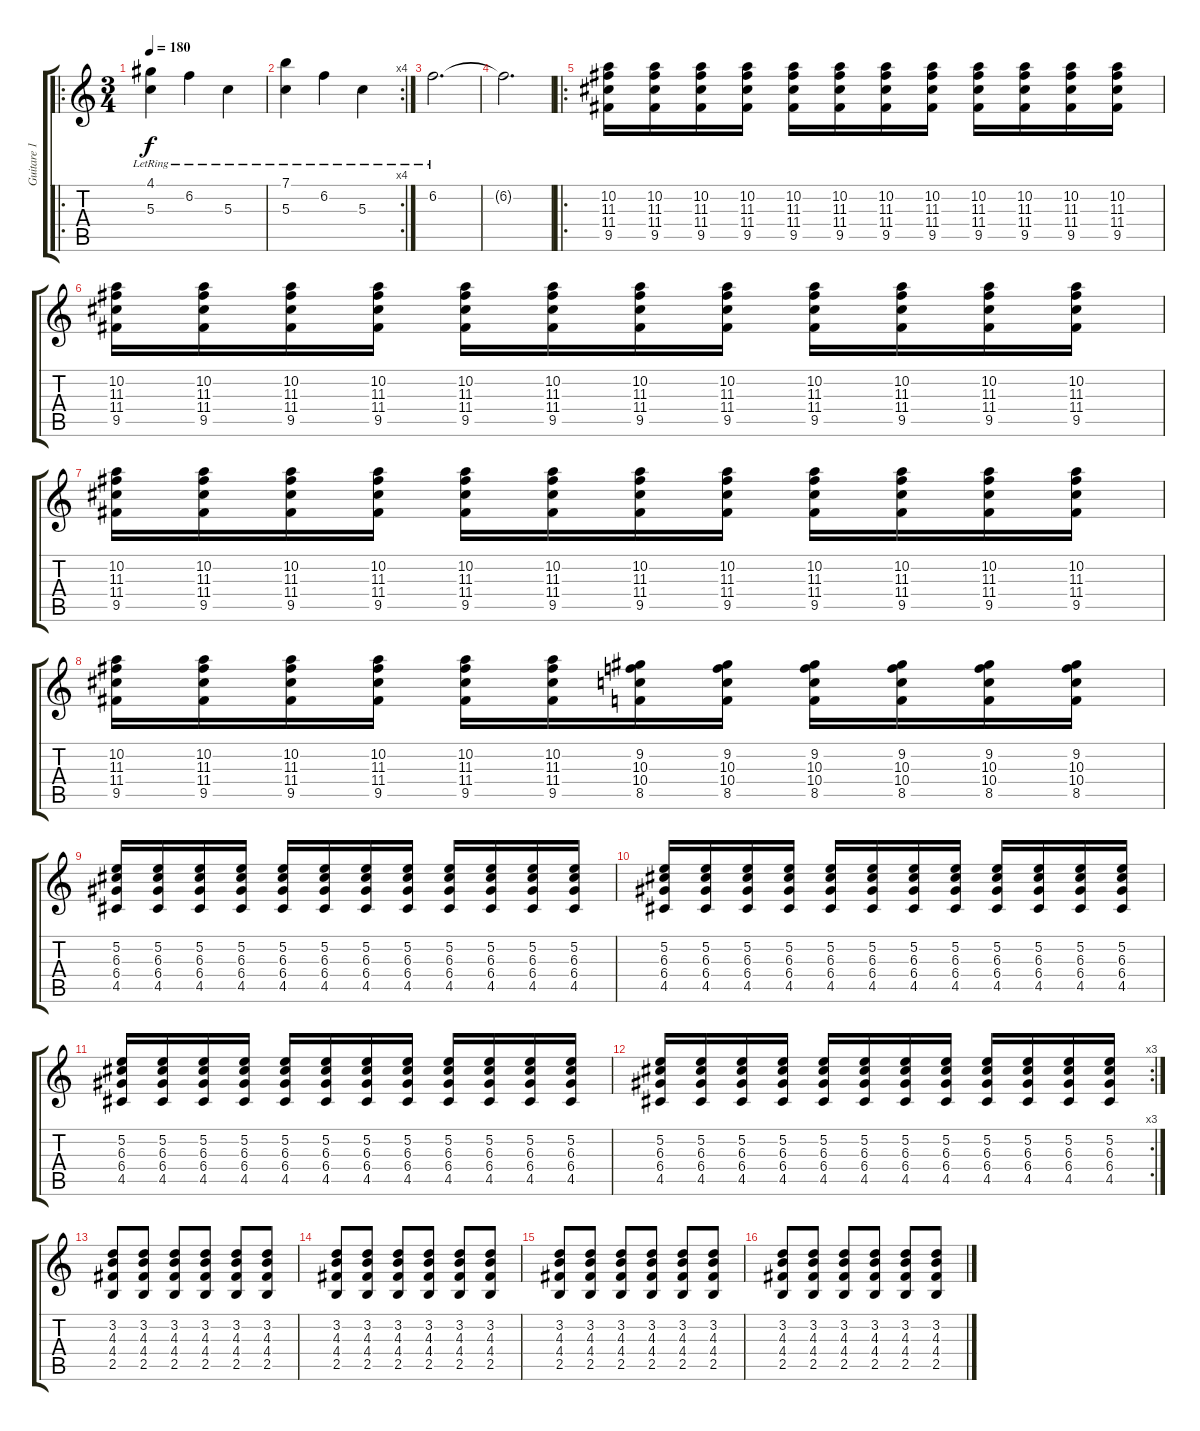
\track ("Guitare 1" "Guitare 1") {instrument overdrivenguitar}
\staff {score tabs}
\tuning (E4 B3 G3 D3 A2 E2) {hide}
\ro
\ts (3 4)
\tempo 180
\clef g2
\ks c
(4.1{lr} 5.3{lr}).4{dy f} 6.2{lr}.4 5.3{lr}.4 |
\rc 4
(7.1{lr} 5.3{lr}).4 6.2{lr}.4 5.3{lr}.4 |
6.2{lr}.2{d} |
6.2{t}.2{d} |
\ro
(10.2 11.3 11.4 9.5).16{instrument overdrivenguitar} (10.2 11.3 11.4 9.5).16 (10.2 11.3 11.4 9.5).16 (10.2 11.3 11.4 9.5).16 (10.2 11.3 11.4 9.5).16 (10.2 11.3 11.4 9.5).16 (10.2 11.3 11.4 9.5).16 (10.2 11.3 11.4 9.5).16 (10.2 11.3 11.4 9.5).16 (10.2 11.3 11.4 9.5).16 (10.2 11.3 11.4 9.5).16 (10.2 11.3 11.4 9.5).16 |
(10.2 11.3 11.4 9.5).16 (10.2 11.3 11.4 9.5).16 (10.2 11.3 11.4 9.5).16 (10.2 11.3 11.4 9.5).16 (10.2 11.3 11.4 9.5).16 (10.2 11.3 11.4 9.5).16 (10.2 11.3 11.4 9.5).16 (10.2 11.3 11.4 9.5).16 (10.2 11.3 11.4 9.5).16 (10.2 11.3 11.4 9.5).16 (10.2 11.3 11.4 9.5).16 (10.2 11.3 11.4 9.5).16 |
(10.2 11.3 11.4 9.5).16 (10.2 11.3 11.4 9.5).16 (10.2 11.3 11.4 9.5).16 (10.2 11.3 11.4 9.5).16 (10.2 11.3 11.4 9.5).16 (10.2 11.3 11.4 9.5).16 (10.2 11.3 11.4 9.5).16 (10.2 11.3 11.4 9.5).16 (10.2 11.3 11.4 9.5).16 (10.2 11.3 11.4 9.5).16 (10.2 11.3 11.4 9.5).16 (10.2 11.3 11.4 9.5).16 |
(10.2 11.3 11.4 9.5).16 (10.2 11.3 11.4 9.5).16 (10.2 11.3 11.4 9.5).16 (10.2 11.3 11.4 9.5).16 (10.2 11.3 11.4 9.5).16 (10.2 11.3 11.4 9.5).16 (9.2 10.3 10.4 8.5).16 (9.2 10.3 10.4 8.5).16 (9.2 10.3 10.4 8.5).16 (9.2 10.3 10.4 8.5).16 (9.2 10.3 10.4 8.5).16 (9.2 10.3 10.4 8.5).16 |
(5.2 6.3 6.4 4.5).16 (5.2 6.3 6.4 4.5).16 (5.2 6.3 6.4 4.5).16 (5.2 6.3 6.4 4.5).16 (5.2 6.3 6.4 4.5).16 (5.2 6.3 6.4 4.5).16 (5.2 6.3 6.4 4.5).16 (5.2 6.3 6.4 4.5).16 (5.2 6.3 6.4 4.5).16 (5.2 6.3 6.4 4.5).16 (5.2 6.3 6.4 4.5).16 (5.2 6.3 6.4 4.5).16 |
(5.2 6.3 6.4 4.5).16 (5.2 6.3 6.4 4.5).16 (5.2 6.3 6.4 4.5).16 (5.2 6.3 6.4 4.5).16 (5.2 6.3 6.4 4.5).16 (5.2 6.3 6.4 4.5).16 (5.2 6.3 6.4 4.5).16 (5.2 6.3 6.4 4.5).16 (5.2 6.3 6.4 4.5).16 (5.2 6.3 6.4 4.5).16 (5.2 6.3 6.4 4.5).16 (5.2 6.3 6.4 4.5).16 |
(5.2 6.3 6.4 4.5).16 (5.2 6.3 6.4 4.5).16 (5.2 6.3 6.4 4.5).16 (5.2 6.3 6.4 4.5).16 (5.2 6.3 6.4 4.5).16 (5.2 6.3 6.4 4.5).16 (5.2 6.3 6.4 4.5).16 (5.2 6.3 6.4 4.5).16 (5.2 6.3 6.4 4.5).16 (5.2 6.3 6.4 4.5).16 (5.2 6.3 6.4 4.5).16 (5.2 6.3 6.4 4.5).16 |
\rc 3
(5.2 6.3 6.4 4.5).16 (5.2 6.3 6.4 4.5).16 (5.2 6.3 6.4 4.5).16 (5.2 6.3 6.4 4.5).16 (5.2 6.3 6.4 4.5).16 (5.2 6.3 6.4 4.5).16 (5.2 6.3 6.4 4.5).16 (5.2 6.3 6.4 4.5).16 (5.2 6.3 6.4 4.5).16 (5.2 6.3 6.4 4.5).16 (5.2 6.3 6.4 4.5).16 (5.2 6.3 6.4 4.5).16 |
(3.2 4.3 4.4 2.5).8 (3.2 4.3 4.4 2.5).8 (3.2 4.3 4.4 2.5).8 (3.2 4.3 4.4 2.5).8 (3.2 4.3 4.4 2.5).8 (3.2 4.3 4.4 2.5).8 |
(3.2 4.3 4.4 2.5).8 (3.2 4.3 4.4 2.5).8 (3.2 4.3 4.4 2.5).8 (3.2 4.3 4.4 2.5).8 (3.2 4.3 4.4 2.5).8 (3.2 4.3 4.4 2.5).8 |
(3.2 4.3 4.4 2.5).8 (3.2 4.3 4.4 2.5).8 (3.2 4.3 4.4 2.5).8 (3.2 4.3 4.4 2.5).8 (3.2 4.3 4.4 2.5).8 (3.2 4.3 4.4 2.5).8 |
(3.2 4.3 4.4 2.5).8 (3.2 4.3 4.4 2.5).8 (3.2 4.3 4.4 2.5).8 (3.2 4.3 4.4 2.5).8 (3.2 4.3 4.4 2.5).8 (3.2 4.3 4.4 2.5).8
